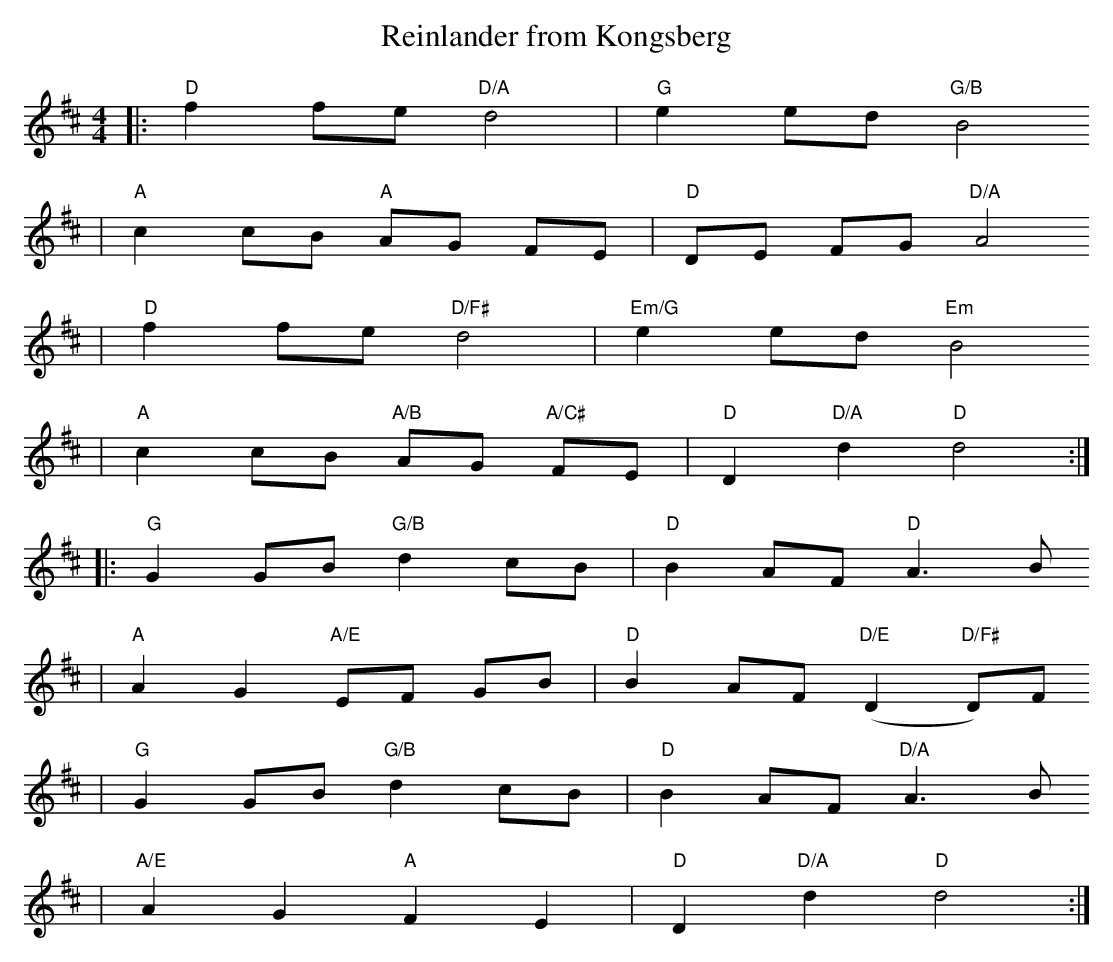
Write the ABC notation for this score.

X:1
T:Reinlander from Kongsberg
M:4/4
L:1/8
K:D
|: "D"f2 fe "D/A"d4 | "G"e2 ed "G/B"B4
|  "A"c2 cB "A"AG FE | "D"DE FG "D/A"A4
|  "D"f2 fe "D/F#"d4 | "Em/G"e2 ed "Em"B4
|  "A"c2 cB "A/B"AG "A/C#"FE | "D"D2 "D/A"d2 "D"d4  :|
|: "G"G2 GB "G/B"d2 cB | "D"B2 AF "D"A3 B
|  "A"A2 G2 "A/E"EF GB | "D"B2 AF "D/E"(D2 "D/F#"D)F
|  "G"G2 GB "G/B"d2 cB | "D"B2 AF "D/A"A3 B
|  "A/E"A2 G2 "A"F2 E2 | "D"D2 "D/A"d2 "D"d4  :|
